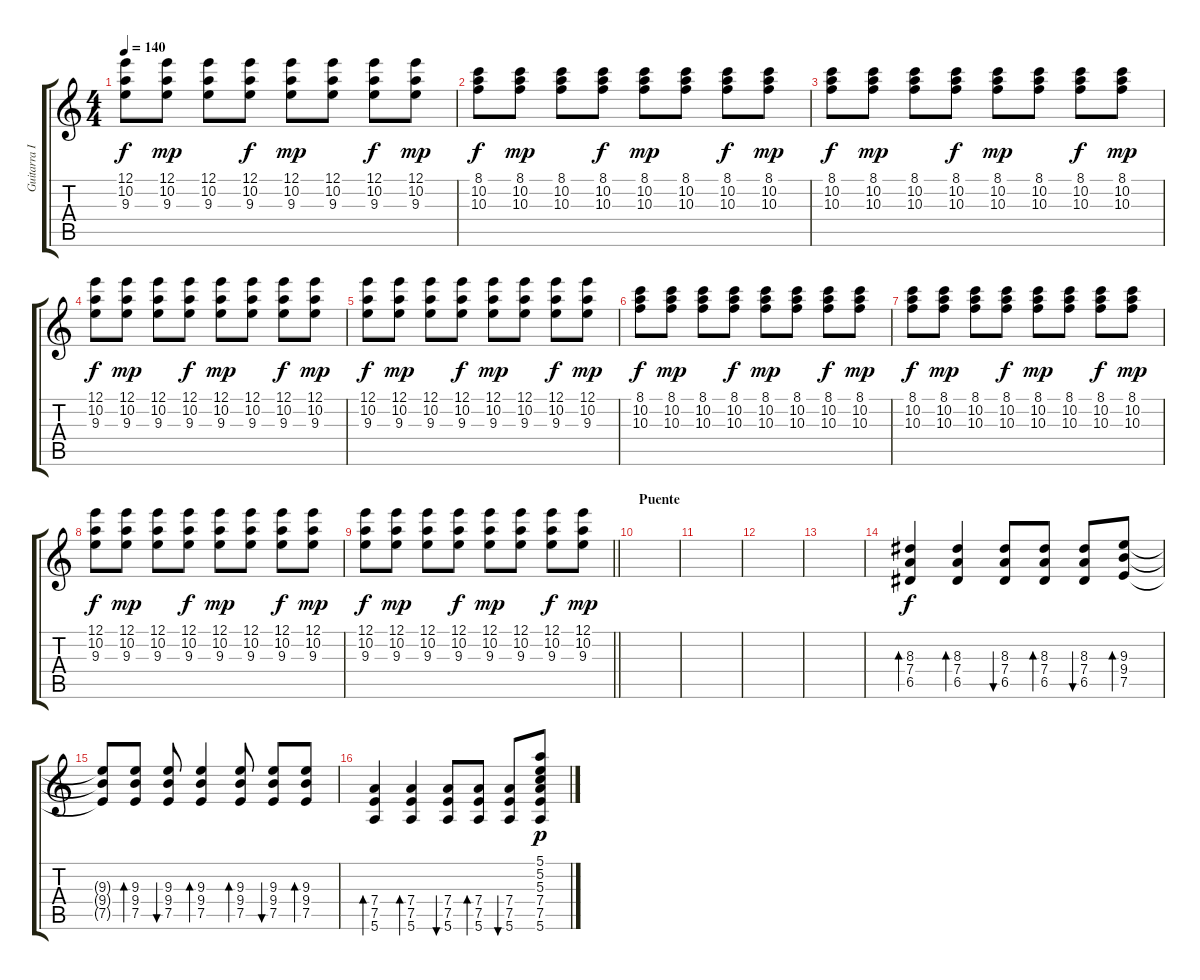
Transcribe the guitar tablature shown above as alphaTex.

\track ("Guitarra I" "Guitarra I") {instrument acousticguitarsteel}
\staff {score tabs}
\tuning (E4 B3 G3 D3 A2 E2) {hide}
\ts (4 4)
\tempo 140
\clef g2
\ks c
(12.1 10.2 9.3).8{dy f} (12.1 10.2 9.3).8{dy mp} (12.1 10.2 9.3).8 (12.1 10.2 9.3).8{dy f} (12.1 10.2 9.3).8{dy mp} (12.1 10.2 9.3).8 (12.1 10.2 9.3).8{dy f} (12.1 10.2 9.3).8{dy mp} |
(8.1 10.2 10.3).8{dy f} (8.1 10.2 10.3).8{dy mp} (8.1 10.2 10.3).8 (8.1 10.2 10.3).8{dy f} (8.1 10.2 10.3).8{dy mp} (8.1 10.2 10.3).8 (8.1 10.2 10.3).8{dy f} (8.1 10.2 10.3).8{dy mp} |
(8.1 10.2 10.3).8{dy f} (8.1 10.2 10.3).8{dy mp} (8.1 10.2 10.3).8 (8.1 10.2 10.3).8{dy f} (8.1 10.2 10.3).8{dy mp} (8.1 10.2 10.3).8 (8.1 10.2 10.3).8{dy f} (8.1 10.2 10.3).8{dy mp} |
(12.1 10.2 9.3).8{dy f} (12.1 10.2 9.3).8{dy mp} (12.1 10.2 9.3).8 (12.1 10.2 9.3).8{dy f} (12.1 10.2 9.3).8{dy mp} (12.1 10.2 9.3).8 (12.1 10.2 9.3).8{dy f} (12.1 10.2 9.3).8{dy mp} |
(12.1 10.2 9.3).8{dy f} (12.1 10.2 9.3).8{dy mp} (12.1 10.2 9.3).8 (12.1 10.2 9.3).8{dy f} (12.1 10.2 9.3).8{dy mp} (12.1 10.2 9.3).8 (12.1 10.2 9.3).8{dy f} (12.1 10.2 9.3).8{dy mp} |
(8.1 10.2 10.3).8{dy f} (8.1 10.2 10.3).8{dy mp} (8.1 10.2 10.3).8 (8.1 10.2 10.3).8{dy f} (8.1 10.2 10.3).8{dy mp} (8.1 10.2 10.3).8 (8.1 10.2 10.3).8{dy f} (8.1 10.2 10.3).8{dy mp} |
(8.1 10.2 10.3).8{dy f} (8.1 10.2 10.3).8{dy mp} (8.1 10.2 10.3).8 (8.1 10.2 10.3).8{dy f} (8.1 10.2 10.3).8{dy mp} (8.1 10.2 10.3).8 (8.1 10.2 10.3).8{dy f} (8.1 10.2 10.3).8{dy mp} |
(12.1 10.2 9.3).8{dy f} (12.1 10.2 9.3).8{dy mp} (12.1 10.2 9.3).8 (12.1 10.2 9.3).8{dy f} (12.1 10.2 9.3).8{dy mp} (12.1 10.2 9.3).8 (12.1 10.2 9.3).8{dy f} (12.1 10.2 9.3).8{dy mp} |
\barLineRight lightlight
(12.1 10.2 9.3).8{dy f} (12.1 10.2 9.3).8{dy mp} (12.1 10.2 9.3).8 (12.1 10.2 9.3).8{dy f} (12.1 10.2 9.3).8{dy mp} (12.1 10.2 9.3).8 (12.1 10.2 9.3).8{dy f} (12.1 10.2 9.3).8{dy mp} |
\section ("" "Puente")
|
|
|
|
(8.3 7.4 6.5).4{bd 30 dy f} (8.3 7.4 6.5).4{bd 30} (8.3 7.4 6.5).8{bu 30} (8.3 7.4 6.5).8{bd 30} (8.3 7.4 6.5).8{bu 30} (9.3 9.4 7.5).8{bd 30} |
(9.3{t} 9.4{t} 7.5{t}).8 (9.3 9.4 7.5).8{bd 30} (9.3 9.4 7.5).8{bu 30} (9.3 9.4 7.5).4{bd 30} (9.3 9.4 7.5).8{bd 30} (9.3 9.4 7.5).8{bu 30} (9.3 9.4 7.5).8{bd 30} |
(7.4 7.5 5.6).4{bd 30} (7.4 7.5 5.6).4{bd 30} (7.4 7.5 5.6).8{bu 30} (7.4 7.5 5.6).8{bd 30} (7.4 7.5 5.6).8{bu 30} (5.1 5.2 5.3 7.4 7.5 5.6).8{dy p}
